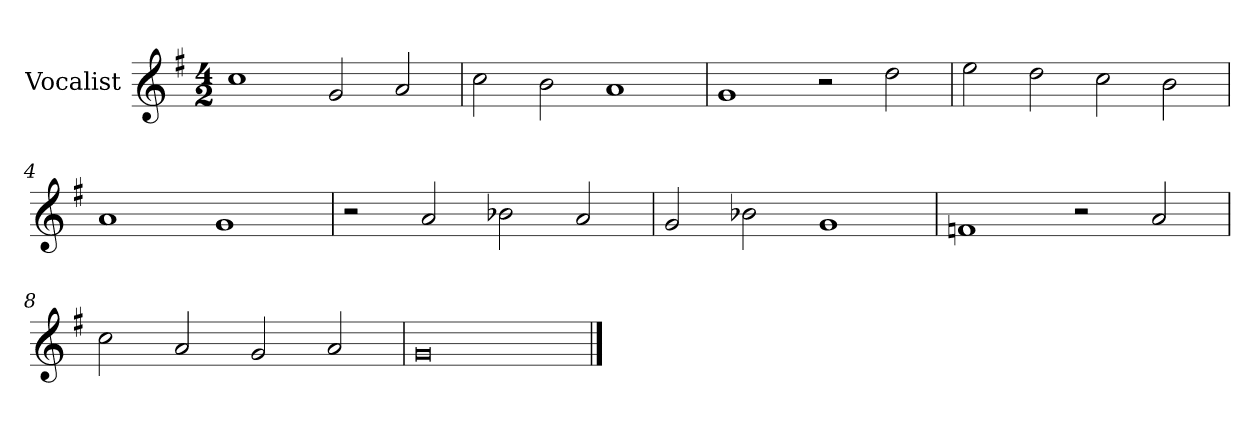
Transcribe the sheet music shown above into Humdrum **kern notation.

**kern
*part1
*staff1
*I"Vocalist
*k[f#]
*G:
*M4/2
=
1cc
2g
2a
=1
2cc
2b
1a
=2
1g
2r
2dd
=3
2ee
2dd
2cc
2b
=4
1a
1g
=5
2r
2a
2b-X
2a
=6
2g
2b-X
1g
=7
1fn
2r
2a
=8
2cc
2a
2g
2a
=9
0g
==
*-
